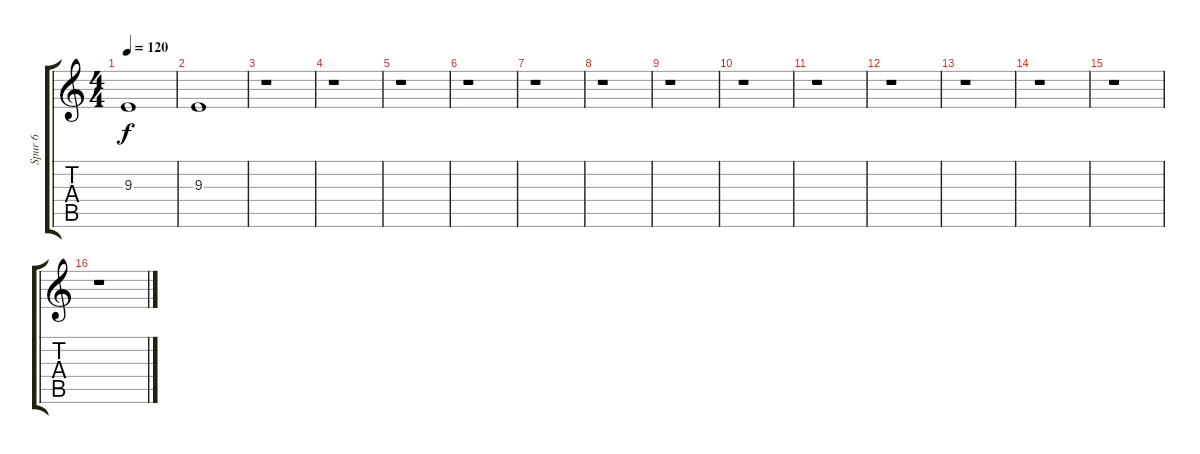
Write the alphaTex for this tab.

\track ("Spur 6" "Spur 6") {instrument pad1newage}
\staff {score tabs}
\tuning (E4 B3 G3 D3 A2 E2) {hide}
\ts (4 4)
\tempo 120
\clef g2
\ks c
9.3.1{dy f} |
9.3.1 |
r.1 |
r.1 |
r.1 |
r.1 |
r.1 |
r.1 |
r.1 |
r.1 |
r.1 |
r.1 |
r.1 |
r.1 |
r.1 |
r.1
